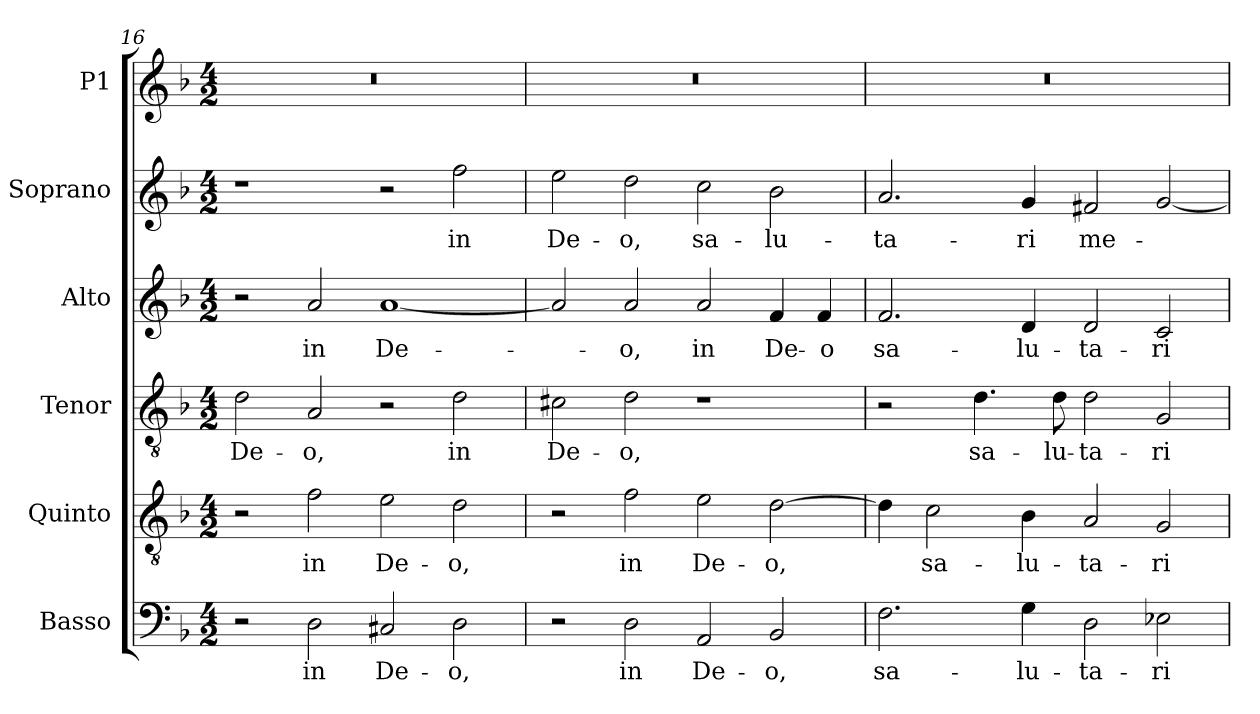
**kern	**text	**kern	**text	**kern	**text	**kern	**text	**kern	**text	**kern
*part6	*part6	*part5	*part5	*part4	*part4	*part3	*part3	*part2	*part2	*part1
*staff6	*staff6	*staff5	*staff5	*staff4	*staff4	*staff3	*staff3	*staff2	*staff2	*staff1
*I"Basso	*	*I"Quinto	*	*I"Tenor	*	*I"Alto	*	*I"Soprano	*	*I"P1
*I'B.	*	*I'Q.	*	*I'T.	*	*I'A.	*	*I'S.	*	*
*clefF4	*	*clefGv2	*	*clefGv2	*	*clefG2	*	*clefG2	*	*clefG2
*	*	*ITrd7c12	*	*ITrd7c12	*	*	*	*	*	*
*k[b-]	*	*k[b-]	*	*k[b-]	*	*k[b-]	*	*k[b-]	*	*k[b-]
*F:	*	*F:	*	*F:	*	*F:	*	*F:	*	*F:
*M4/2	*	*M4/2	*	*M4/2	*	*M4/2	*	*M4/2	*	*M4/2
=16	=16	=16	=16	=16	=16	=16	=16	=16	=16	=16
!	!	!	!	!	!LO:LY:b:color=#000000	!	!	!	!	!LO:N:vis=1
2r	.	2r	.	2Di\	De-	2r	.	1r	.	0r
!	!LO:LY:b:color=#000000	!	!	!	!	!	!	!	!	!
!	!	!	!LO:LY:b:color=#000000	!	!	!	!	!	!	!
!	!	!	!	!	!LO:LY:b:color=#000000	!	!	!	!	!
!	!	!	!	!	!	!	!LO:LY:b:color=#000000	!	!	!
2Di\	in	2Fi\	in	2AAi/	-o,	2ai/	in	.	.	.
!	!LO:LY:b:color=#000000	!	!	!	!	!	!	!	!	!
!	!	!	!LO:LY:b:color=#000000	!	!	!	!	!	!	!
!	!	!	!	!	!	!	!LO:LY:b:color=#000000	!	!	!
2C#Xi/	De-	2Ei\	De-	2r	.	[1ai	De-	2r	.	.
!	!LO:LY:b:color=#000000	!	!	!	!	!	!	!	!	!
!	!	!	!LO:LY:b:color=#000000	!	!	!	!	!	!	!
!	!	!	!	!	!LO:LY:b:color=#000000	!	!	!	!	!
!	!	!	!	!	!	!	!	!	!LO:LY:b:color=#000000	!
2Di\	-o,	2Di\	-o,	2Di\	in	.	.	2ffi\	in	.
=17	=17	=17	=17	=17	=17	=17	=17	=17	=17	=17
!	!	!	!	!	!LO:LY:b:color=#000000	!	!	!	!	!
!	!	!	!	!	!	!	!	!	!LO:LY:b:color=#000000	!LO:N:vis=1
2r	.	2r	.	2C#Xi\	De-	2ai/]	.	2eei\	De-	0r
!	!LO:LY:b:color=#000000	!	!	!	!	!	!	!	!	!
!	!	!	!LO:LY:b:color=#000000	!	!	!	!	!	!	!
!	!	!	!	!	!LO:LY:b:color=#000000	!	!	!	!	!
!	!	!	!	!	!	!	!LO:LY:b:color=#000000	!	!	!
!	!	!	!	!	!	!	!	!	!LO:LY:b:color=#000000	!
2Di\	in	2Fi\	in	2Di\	-o,	2ai/	-o,	2ddi\	-o,	.
!	!LO:LY:b:color=#000000	!	!	!	!	!	!	!	!	!
!	!	!	!LO:LY:b:color=#000000	!	!	!	!	!	!	!
!	!	!	!	!	!	!	!LO:LY:b:color=#000000	!	!	!
!	!	!	!	!	!	!	!	!	!LO:LY:b:color=#000000	!
2AAi/	De-	2Ei\	De-	1r	.	2ai/	in	2cci\	sa-	.
!	!LO:LY:b:color=#000000	!	!	!	!	!	!	!	!	!
!	!	!	!LO:LY:b:color=#000000	!	!	!	!	!	!	!
!	!	!	!	!	!	!	!LO:LY:b:color=#000000	!	!	!
!	!	!	!	!	!	!	!	!	!LO:LY:b:color=#000000	!
2BB-i/	-o,	[2Di\	-o,	.	.	4fi/	De-	2b-i\	-lu-	.
!	!	!	!	!	!	!	!LO:LY:b:color=#000000	!	!	!
.	.	.	.	.	.	4fi/	-o	.	.	.
!!LO:LB:g=z
=18	=18	=18	=18	=18	=18	=18	=18	=18	=18	=18
!	!LO:LY:b:color=#000000	!	!	!	!	!	!	!	!	!
!	!	!	!	!	!	!	!LO:LY:b:color=#000000	!	!	!
!	!	!	!	!	!	!	!	!	!LO:LY:b:color=#000000	!LO:N:vis=1
2.Fi\	sa-	4Di\]	.	2r	.	2.fi/	sa-	2.ai/	-ta-	0r
!	!	!	!LO:LY:b:color=#000000	!	!	!	!	!	!	!
.	.	2Ci\	sa-	.	.	.	.	.	.	.
!	!	!	!	!	!LO:LY:b:color=#000000	!	!	!	!	!
.	.	.	.	4.Di\	sa-	.	.	.	.	.
!	!LO:LY:b:color=#000000	!	!	!	!	!	!	!	!	!
!	!	!	!LO:LY:b:color=#000000	!	!	!	!	!	!	!
!	!	!	!	!	!	!	!LO:LY:b:color=#000000	!	!	!
!	!	!	!	!	!	!	!	!	!LO:LY:b:color=#000000	!
4Gi\	-lu-	4BB-i\	-lu-	.	.	4di/	-lu-	4gi/	-ri	.
!	!	!	!	!	!LO:LY:b:color=#000000	!	!	!	!	!
.	.	.	.	8Di\	-lu-	.	.	.	.	.
!	!LO:LY:b:color=#000000	!	!	!	!	!	!	!	!	!
!	!	!	!LO:LY:b:color=#000000	!	!	!	!	!	!	!
!	!	!	!	!	!LO:LY:b:color=#000000	!	!	!	!	!
!	!	!	!	!	!	!	!LO:LY:b:color=#000000	!	!	!
!	!	!	!	!	!	!	!	!	!LO:LY:b:color=#000000	!
2Di\	-ta-	2AAi/	-ta-	2Di\	-ta-	2di/	-ta-	2f#Xi/	me-	.
!	!LO:LY:b:color=#000000	!	!	!	!	!	!	!	!	!
!	!	!	!LO:LY:b:color=#000000	!	!	!	!	!	!	!
!	!	!	!	!	!LO:LY:b:color=#000000	!	!	!	!	!
!	!	!	!	!	!	!	!LO:LY:b:color=#000000	!	!	!
2E-Xi\	-ri	2GGi/	-ri	2GGi/	-ri	2ci/	-ri	[2gi/	.	.
=	=	=	=	=	=	=	=	=	=	=
*-	*-	*-	*-	*-	*-	*-	*-	*-	*-	*-
